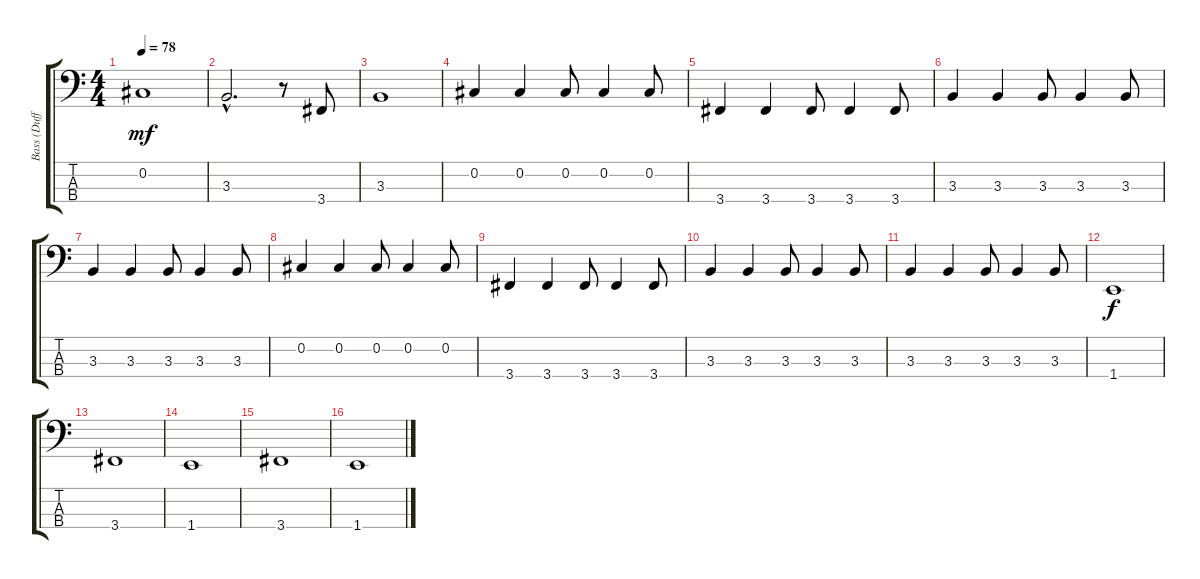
\track ("Bass (Duff)" "Bass (Duff") {instrument electricbasspick}
\staff {score tabs}
\tuning (Gb2 Db2 Ab1 Eb1) {hide}
\ts (4 4)
\tempo 78
\clef f4
\ks c
0.2.1{dy mf} |
3.3{hac}.2{d} r.8 3.4.8 |
3.3.1 |
0.2.4 0.2.4 0.2.8 0.2.4 0.2.8 |
3.4.4 3.4.4 3.4.8 3.4.4 3.4.8 |
3.3.4 3.3.4 3.3.8 3.3.4 3.3.8 |
3.3.4 3.3.4 3.3.8 3.3.4 3.3.8 |
0.2.4 0.2.4 0.2.8 0.2.4 0.2.8 |
3.4.4 3.4.4 3.4.8 3.4.4 3.4.8 |
3.3.4 3.3.4 3.3.8 3.3.4 3.3.8 |
3.3.4 3.3.4 3.3.8 3.3.4 3.3.8 |
1.4.1{dy f} |
3.4.1 |
1.4.1 |
3.4.1 |
1.4.1
